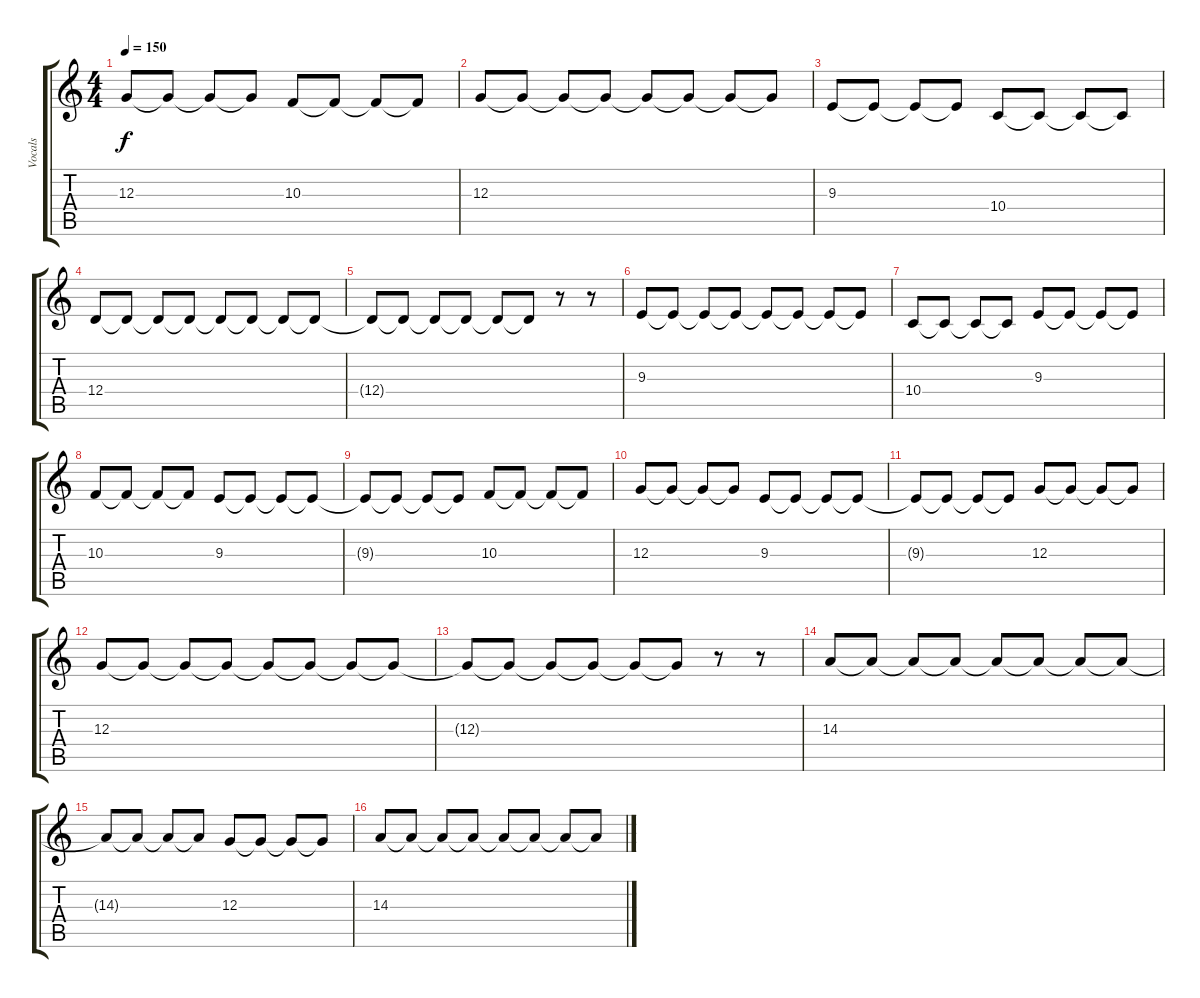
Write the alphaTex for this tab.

\track ("Vocals" "Vocals") {instrument choiraahs}
\staff {score tabs}
\tuning (E4 B3 G3 D3 A2 E2) {hide}
\ts (4 4)
\tempo 150
\clef g2
\ks c
12.3.8{dy f} 12.3{t}.8 12.3{t}.8 12.3{t}.8 10.3.8 10.3{t}.8 10.3{t}.8 10.3{t}.8 |
12.3.8 12.3{t}.8 12.3{t}.8 12.3{t}.8 12.3{t}.8 12.3{t}.8 12.3{t}.8 12.3{t}.8 |
9.3.8 9.3{t}.8 9.3{t}.8 9.3{t}.8 10.4.8 10.4{t}.8 10.4{t}.8 10.4{t}.8 |
12.4.8 12.4{t}.8 12.4{t}.8 12.4{t}.8 12.4{t}.8 12.4{t}.8 12.4{t}.8 12.4{t}.8 |
12.4{t}.8 12.4{t}.8 12.4{t}.8 12.4{t}.8 12.4{t}.8 12.4{t}.8 r.8 r.8 |
9.3.8 9.3{t}.8 9.3{t}.8 9.3{t}.8 9.3{t}.8 9.3{t}.8 9.3{t}.8 9.3{t}.8 |
10.4.8 10.4{t}.8 10.4{t}.8 10.4{t}.8 9.3.8 9.3{t}.8 9.3{t}.8 9.3{t}.8 |
10.3.8 10.3{t}.8 10.3{t}.8 10.3{t}.8 9.3.8 9.3{t}.8 9.3{t}.8 9.3{t}.8 |
9.3{t}.8 9.3{t}.8 9.3{t}.8 9.3{t}.8 10.3.8 10.3{t}.8 10.3{t}.8 10.3{t}.8 |
12.3.8 12.3{t}.8 12.3{t}.8 12.3{t}.8 9.3.8 9.3{t}.8 9.3{t}.8 9.3{t}.8 |
9.3{t}.8 9.3{t}.8 9.3{t}.8 9.3{t}.8 12.3.8 12.3{t}.8 12.3{t}.8 12.3{t}.8 |
12.3.8 12.3{t}.8 12.3{t}.8 12.3{t}.8 12.3{t}.8 12.3{t}.8 12.3{t}.8 12.3{t}.8 |
12.3{t}.8 12.3{t}.8 12.3{t}.8 12.3{t}.8 12.3{t}.8 12.3{t}.8 r.8 r.8 |
14.3.8{volume 11} 14.3{t}.8 14.3{t}.8 14.3{t}.8 14.3{t}.8 14.3{t}.8 14.3{t}.8 14.3{t}.8 |
14.3{t}.8 14.3{t}.8 14.3{t}.8 14.3{t}.8 12.3.8 12.3{t}.8 12.3{t}.8 12.3{t}.8 |
14.3.8 14.3{t}.8 14.3{t}.8 14.3{t}.8 14.3{t}.8 14.3{t}.8 14.3{t}.8 14.3{t}.8
